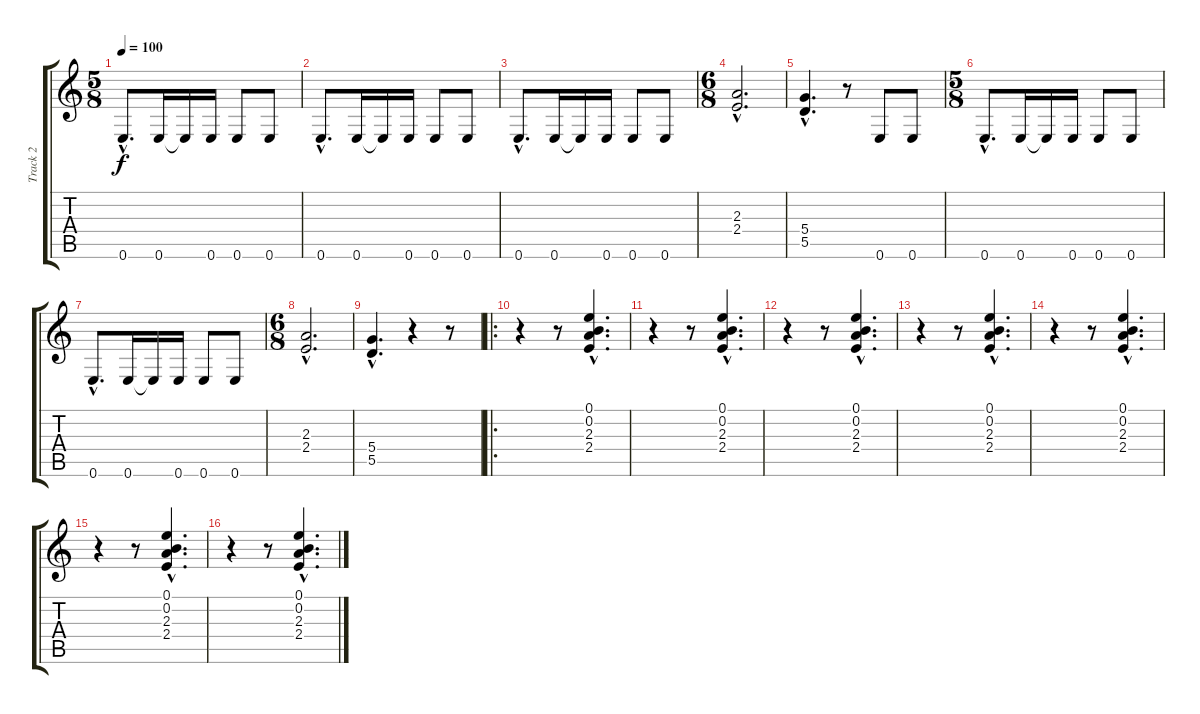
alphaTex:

\track ("Track 2" "Track 2") {instrument overdrivenguitar}
\staff {score tabs}
\tuning (E4 B3 G3 D3 A2 E2) {hide}
\ts (5 8)
\tempo 100
\clef g2
\ks c
0.6{hac}.8{d dy f} 0.6.16 0.6{t}.16 0.6.16 0.6.8 0.6.8 |
0.6{hac}.8{d} 0.6.16 0.6{t}.16 0.6.16 0.6.8 0.6.8 |
0.6{hac}.8{d} 0.6.16 0.6{t}.16 0.6.16 0.6.8 0.6.8 |
\ts (6 8)
(2.3{hac} 2.4{hac}).2{d} |
(5.4{hac} 5.5{hac}).4{d} r.8 0.6.8 0.6.8 |
\ts (5 8)
0.6{hac}.8{d} 0.6.16 0.6{t}.16 0.6.16 0.6.8 0.6.8 |
0.6{hac}.8{d} 0.6.16 0.6{t}.16 0.6.16 0.6.8 0.6.8 |
\ts (6 8)
(2.3{hac} 2.4{hac}).2{d} |
(5.4{hac} 5.5{hac}).4{d} r.4 r.8 |
\ro
r.4 r.8 (0.1{hac} 0.2{hac} 2.3{hac} 2.4{hac}).4{d} |
r.4 r.8 (0.1{hac} 0.2{hac} 2.3{hac} 2.4{hac}).4{d} |
r.4 r.8 (0.1{hac} 0.2{hac} 2.3{hac} 2.4{hac}).4{d} |
r.4 r.8 (0.1{hac} 0.2{hac} 2.3{hac} 2.4{hac}).4{d} |
r.4 r.8 (0.1{hac} 0.2{hac} 2.3{hac} 2.4{hac}).4{d} |
r.4 r.8 (0.1{hac} 0.2{hac} 2.3{hac} 2.4{hac}).4{d} |
r.4 r.8 (0.1{hac} 0.2{hac} 2.3{hac} 2.4{hac}).4{d}
